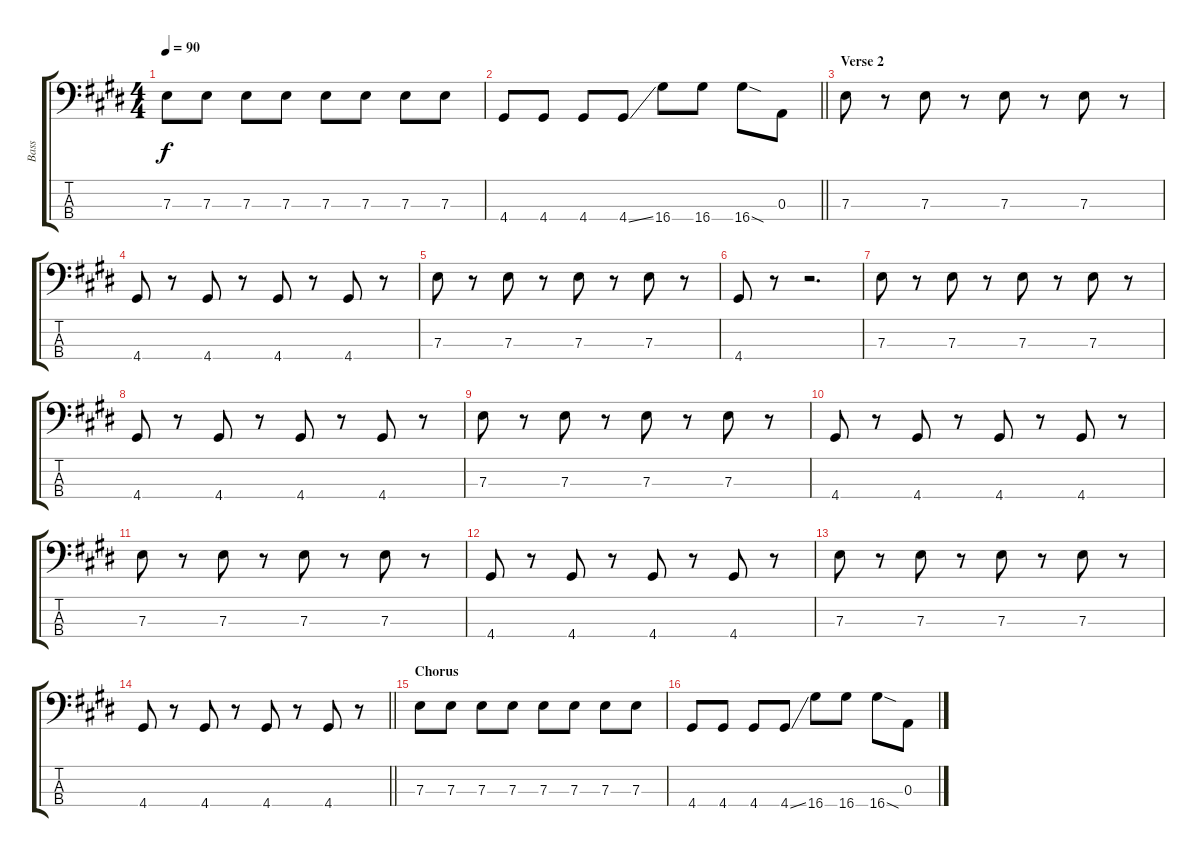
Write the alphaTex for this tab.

\track ("Bass" "Bass") {instrument electricbassfinger}
\staff {score tabs}
\tuning (G2 D2 A1 E1) {hide}
\ts (4 4)
\tempo 90
\clef f4
\ks e
7.3.8{dy f} 7.3.8 7.3.8 7.3.8 7.3.8 7.3.8 7.3.8 7.3.8 |
\barLineRight lightlight
4.4.8 4.4.8 4.4.8 4.4{ss}.8 16.4.8 16.4.8 16.4{sod}.8 0.3.8 |
\section ("" "Verse 2")
7.3.8 r.8 7.3.8 r.8 7.3.8 r.8 7.3.8 r.8 |
4.4.8 r.8 4.4.8 r.8 4.4.8 r.8 4.4.8 r.8 |
7.3.8 r.8 7.3.8 r.8 7.3.8 r.8 7.3.8 r.8 |
4.4.8 r.8 r.2{d} |
7.3.8 r.8 7.3.8 r.8 7.3.8 r.8 7.3.8 r.8 |
4.4.8 r.8 4.4.8 r.8 4.4.8 r.8 4.4.8 r.8 |
7.3.8 r.8 7.3.8 r.8 7.3.8 r.8 7.3.8 r.8 |
4.4.8 r.8 4.4.8 r.8 4.4.8 r.8 4.4.8 r.8 |
7.3.8 r.8 7.3.8 r.8 7.3.8 r.8 7.3.8 r.8 |
4.4.8 r.8 4.4.8 r.8 4.4.8 r.8 4.4.8 r.8 |
7.3.8 r.8 7.3.8 r.8 7.3.8 r.8 7.3.8 r.8 |
\barLineRight lightlight
4.4.8 r.8 4.4.8 r.8 4.4.8 r.8 4.4.8 r.8 |
\section ("" "Chorus")
7.3.8 7.3.8 7.3.8 7.3.8 7.3.8 7.3.8 7.3.8 7.3.8 |
4.4.8 4.4.8 4.4.8 4.4{ss}.8 16.4.8 16.4.8 16.4{sod}.8 0.3.8
